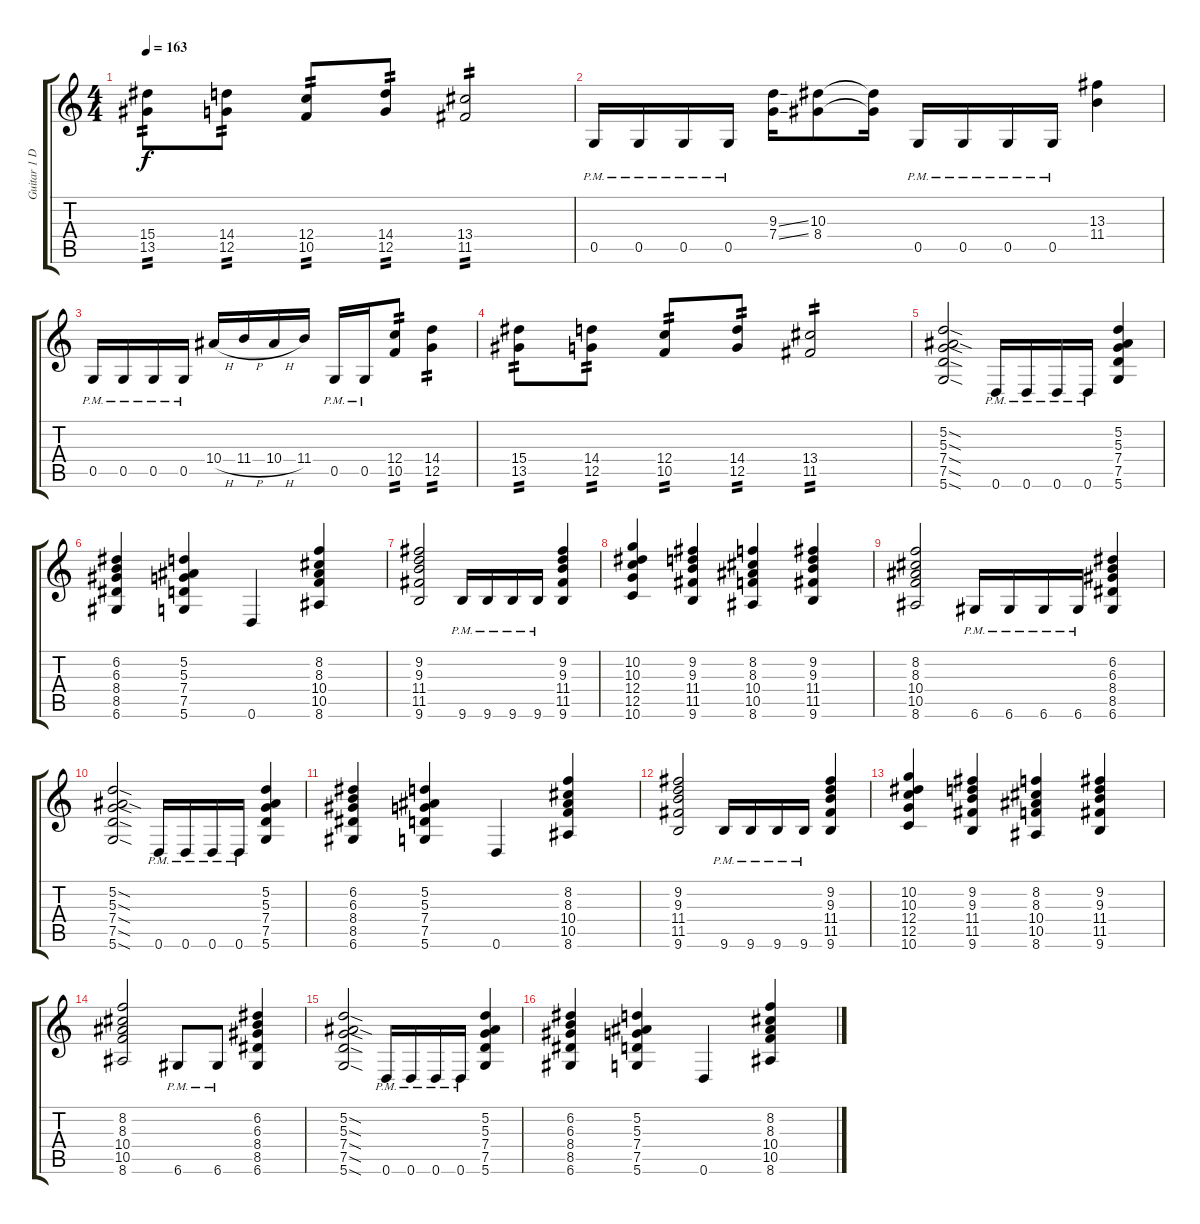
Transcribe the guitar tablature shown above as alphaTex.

\track ("Guitar 1 D-tuned" "Guitar 1 D") {instrument overdrivenguitar}
\staff {score tabs}
\tuning (D4 A3 F3 C3 G2 D2) {hide}
\ts (4 4)
\tempo 163
\clef g2
\ks c
(15.4 13.5).8{tp 2 dy f} (14.4 12.5).8{tp 2} (12.4 10.5).8{tp 2} (14.4 12.5).8{tp 2} (13.4 11.5).2{tp 2} |
0.5{pm}.16 0.5{pm}.16 0.5{pm}.16 0.5{pm}.16 (9.3{ss} 7.4{ss}).16 (10.3 8.4).8 (10.3{t} 8.4{t}).16 0.5{pm}.16 0.5{pm}.16 0.5{pm}.16 0.5{pm}.16 (13.3 11.4).4 |
0.5{pm}.16 0.5{pm}.16 0.5{pm}.16 0.5{pm}.16 10.4{h}.16 11.4{h}.16 10.4{h}.16 11.4.16 0.5{pm}.16 0.5{pm}.16 (12.4 10.5).8{tp 2} (14.4 12.5).4{tp 2} |
(15.4 13.5).8{tp 2} (14.4 12.5).8{tp 2} (12.4 10.5).8{tp 2} (14.4 12.5).8{tp 2} (13.4 11.5).2{tp 2} |
(5.2{sod} 5.3{sod} 7.4{sod} 7.5{sod} 5.6{sod}).2 0.6{pm}.16 0.6{pm}.16 0.6{pm}.16 0.6{pm}.16 (5.2 5.3 7.4 7.5 5.6).4 |
(6.2 6.3 8.4 8.5 6.6).4 (5.2 5.3 7.4 7.5 5.6).4 0.6.4 (8.2 8.3 10.4 10.5 8.6).4 |
(9.2 9.3 11.4 11.5 9.6).2 9.6{pm}.16 9.6{pm}.16 9.6{pm}.16 9.6{pm}.16 (9.2 9.3 11.4 11.5 9.6).4 |
(10.2 10.3 12.4 12.5 10.6).4 (9.2 9.3 11.4 11.5 9.6).4 (8.2 8.3 10.4 10.5 8.6).4 (9.2 9.3 11.4 11.5 9.6).4 |
(8.2 8.3 10.4 10.5 8.6).2 6.6{pm}.16 6.6{pm}.16 6.6{pm}.16 6.6{pm}.16 (6.2 6.3 8.4 8.5 6.6).4 |
(5.2{sod} 5.3{sod} 7.4{sod} 7.5{sod} 5.6{sod}).2 0.6{pm}.16 0.6{pm}.16 0.6{pm}.16 0.6{pm}.16 (5.2 5.3 7.4 7.5 5.6).4 |
(6.2 6.3 8.4 8.5 6.6).4 (5.2 5.3 7.4 7.5 5.6).4 0.6.4 (8.2 8.3 10.4 10.5 8.6).4 |
(9.2 9.3 11.4 11.5 9.6).2 9.6{pm}.16 9.6{pm}.16 9.6{pm}.16 9.6{pm}.16 (9.2 9.3 11.4 11.5 9.6).4 |
(10.2 10.3 12.4 12.5 10.6).4 (9.2 9.3 11.4 11.5 9.6).4 (8.2 8.3 10.4 10.5 8.6).4 (9.2 9.3 11.4 11.5 9.6).4 |
(8.2 8.3 10.4 10.5 8.6).2 6.6{pm}.8 6.6{pm}.8 (6.2 6.3 8.4 8.5 6.6).4 |
(5.2{sod} 5.3{sod} 7.4{sod} 7.5{sod} 5.6{sod}).2 0.6{pm}.16 0.6{pm}.16 0.6{pm}.16 0.6{pm}.16 (5.2 5.3 7.4 7.5 5.6).4 |
(6.2 6.3 8.4 8.5 6.6).4 (5.2 5.3 7.4 7.5 5.6).4 0.6.4 (8.2 8.3 10.4 10.5 8.6).4
